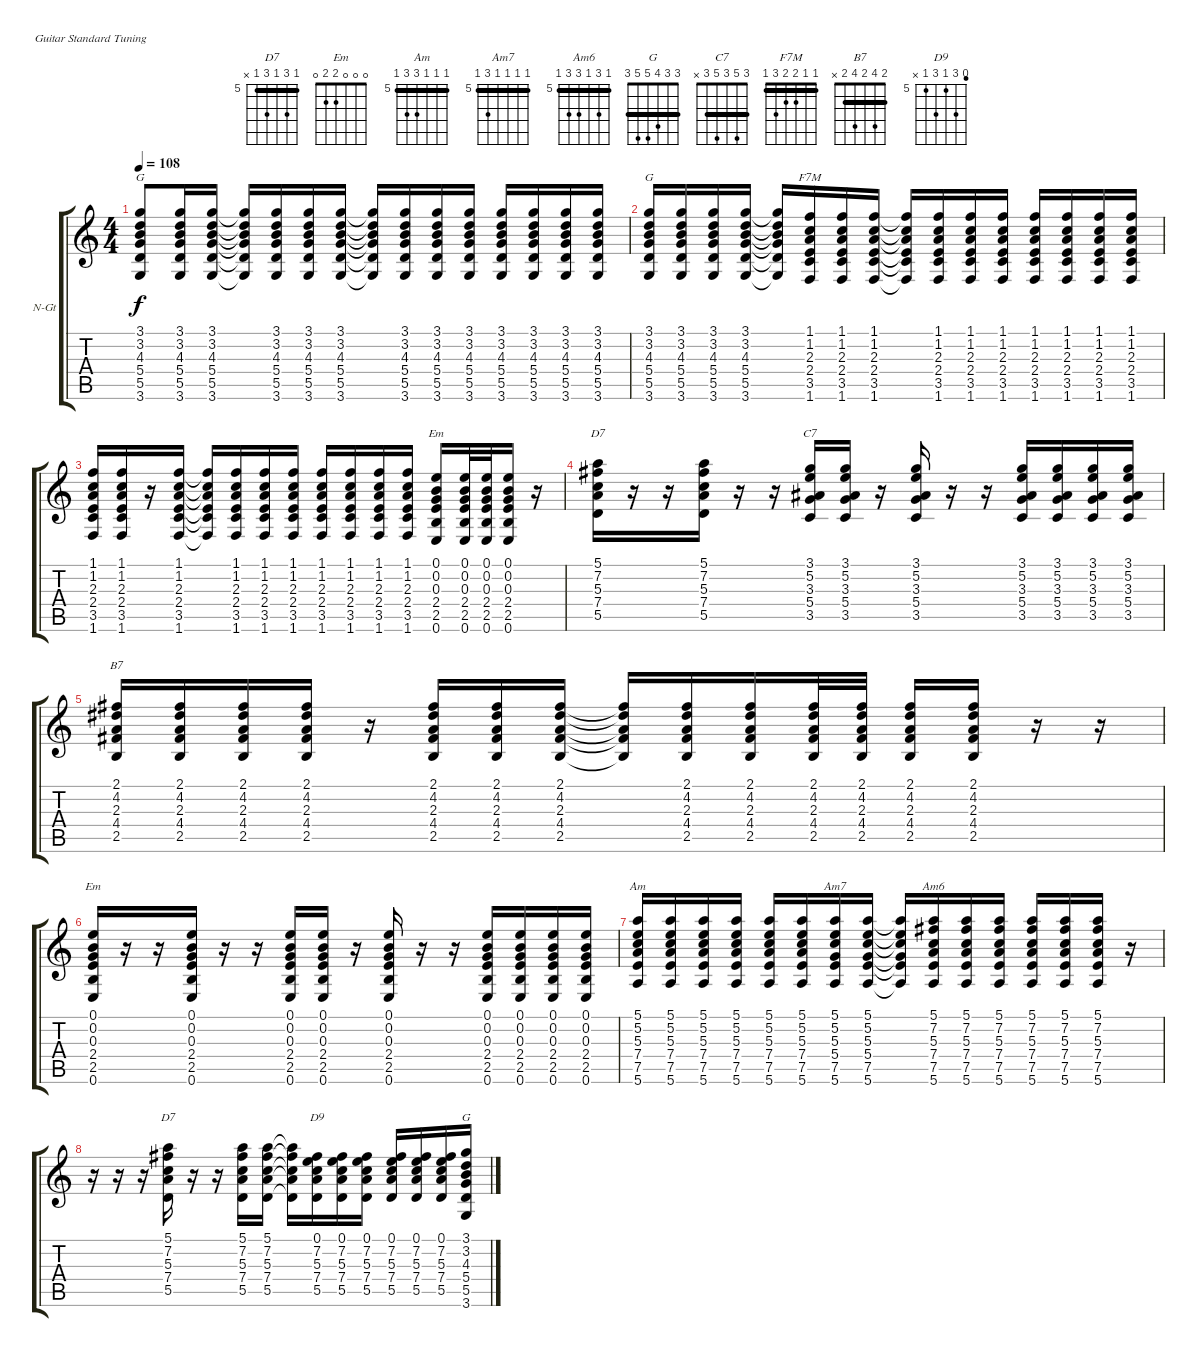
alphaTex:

\bracketExtendMode groupsimilarinstruments
\firstSystemTrackNameOrientation horizontal
\otherSystemsTrackNameOrientation horizontal
\track ("Paco" "N-Gt") {instrument acousticguitarnylon}
\staff {score tabs}
\tuning (E4 B3 G3 D3 A2 E2)
\chord ("D7" 5 7 5 7 5 x) {firstfret 5 showfingering false barre (5 5)}
\chord ("Em" 0 0 0 2 2 0) {showfingering false}
\chord ("Am" 5 5 5 7 7 5) {firstfret 5 showfingering false barre (5 5 5)}
\chord ("Am7" 5 5 5 5 7 5) {firstfret 5 showfingering false barre (5 5 5 5)}
\chord ("Am6" 5 7 5 7 7 5) {firstfret 5 showfingering false barre (5 5)}
\chord ("G" 3 3 4 5 5 3) {showfingering false barre (3 3)}
\chord ("C7" 3 5 3 5 3 x) {showfingering false barre (3 3)}
\chord ("F7M" 1 1 2 2 3 1) {showfingering false barre (1 1)}
\chord ("B7" 2 4 2 4 2 x) {showfingering false barre (2 2)}
\chord ("D9" 4 7 5 7 5 x) {firstfret 5 showfingering false}
\ts (4 4)
\tempo 108
\clef g2
\ks c
(3.1 3.2 4.3 5.4 5.5 3.6).8{ch "G" dy f} (3.1 3.2 4.3 5.4 5.5 3.6).16 (3.1 3.2 4.3 5.4 5.5 3.6).16 (3.1{t} 3.2{t} 4.3{t} 5.4{t} 5.5{t} 3.6{t}).16 (3.1 3.2 4.3 5.4 5.5 3.6).16 (3.1 3.2 4.3 5.4 5.5 3.6).16 (3.1 3.2 4.3 5.4 5.5 3.6).16 (3.1{t} 3.2{t} 4.3{t} 5.4{t} 5.5{t} 3.6{t}).16 (3.1 3.2 4.3 5.4 5.5 3.6).16 (3.1 3.2 4.3 5.4 5.5 3.6).16 (3.1 3.2 4.3 5.4 5.5 3.6).16 (3.1 3.2 4.3 5.4 5.5 3.6).16 (3.1 3.2 4.3 5.4 5.5 3.6).16 (3.1 3.2 4.3 5.4 5.5 3.6).16 (3.1 3.2 4.3 5.4 5.5 3.6).16 |
(3.1 3.2 4.3 5.4 5.5 3.6).16{ch "G"} (3.1 3.2 4.3 5.4 5.5 3.6).16 (3.1 3.2 4.3 5.4 5.5 3.6).16 (3.1 3.2 4.3 5.4 5.5 3.6).16 (3.1{t} 3.2{t} 4.3{t} 5.4{t} 5.5{t} 3.6{t}).16 (1.1 1.2 2.3 2.4 3.5 1.6).16{ch "F7M"} (1.1 1.2 2.3 2.4 3.5 1.6).16 (1.1 1.2 2.3 2.4 3.5 1.6).16 (1.1{t} 1.2{t} 2.3{t} 2.4{t} 3.5{t} 1.6{t}).16 (1.1 1.2 2.3 2.4 3.5 1.6).16 (1.1 1.2 2.3 2.4 3.5 1.6).16 (1.1 1.2 2.3 2.4 3.5 1.6).16 (1.1 1.2 2.3 2.4 3.5 1.6).16 (1.1 1.2 2.3 2.4 3.5 1.6).16 (1.1 1.2 2.3 2.4 3.5 1.6).16 (1.1 1.2 2.3 2.4 3.5 1.6).16 |
(1.1 1.2 2.3 2.4 3.5 1.6).16 (1.1 1.2 2.3 2.4 3.5 1.6).16 r.16 (1.1 1.2 2.3 2.4 3.5 1.6).16 (1.1{t} 1.2{t} 2.3{t} 2.4{t} 3.5{t} 1.6{t}).16 (1.1 1.2 2.3 2.4 3.5 1.6).16 (1.1 1.2 2.3 2.4 3.5 1.6).16 (1.1 1.2 2.3 2.4 3.5 1.6).16 (1.1 1.2 2.3 2.4 3.5 1.6).16 (1.1 1.2 2.3 2.4 3.5 1.6).16 (1.1 1.2 2.3 2.4 3.5 1.6).16 (1.1 1.2 2.3 2.4 3.5 1.6).16 (0.1 0.2 0.3 2.4 2.5 0.6).16{ch "Em"} (0.1 0.2 0.3 2.4 2.5 0.6).32 (0.1 0.2 0.3 2.4 2.5 0.6).32 (0.1 0.2 0.3 2.4 2.5 0.6).16 r.16 |
(5.1 7.2 5.3 7.4 5.5).16{ch "D7"} r.16 r.16 (5.1 7.2 5.3 7.4 5.5).16 r.16 r.16 (3.1 5.2 3.3 5.4 3.5).16{ch "C7"} (3.1 5.2 3.3 5.4 3.5).16 r.16 (3.1 5.2 3.3 5.4 3.5).16 r.16 r.16 (3.1 5.2 3.3 5.4 3.5).16 (3.1 5.2 3.3 5.4 3.5).16 (3.1 5.2 3.3 5.4 3.5).16 (3.1 5.2 3.3 5.4 3.5).16 |
(2.1 4.2 2.3 4.4 2.5).16{ch "B7"} (2.1 4.2 2.3 4.4 2.5).16 (2.1 4.2 2.3 4.4 2.5).16 (2.1 4.2 2.3 4.4 2.5).16 r.16 (2.1 4.2 2.3 4.4 2.5).16 (2.1 4.2 2.3 4.4 2.5).16 (2.1 4.2 2.3 4.4 2.5).16 (2.1{t} 4.2{t} 2.3{t} 4.4{t} 2.5{t}).16 (2.1 4.2 2.3 4.4 2.5).16 (2.1 4.2 2.3 4.4 2.5).16 (2.1 4.2 2.3 4.4 2.5).32 (2.1 4.2 2.3 4.4 2.5).32 (2.1 4.2 2.3 4.4 2.5).16 (2.1 4.2 2.3 4.4 2.5).16 r.16 r.16 |
(0.1 0.2 0.3 2.4 2.5 0.6).16{ch "Em"} r.16 r.16 (0.1 0.2 0.3 2.4 2.5 0.6).16 r.16 r.16 (0.1 0.2 0.3 2.4 2.5 0.6).16 (0.1 0.2 0.3 2.4 2.5 0.6).16 r.16 (0.1 0.2 0.3 2.4 2.5 0.6).16 r.16 r.16 (0.1 0.2 0.3 2.4 2.5 0.6).16 (0.1 0.2 0.3 2.4 2.5 0.6).16 (0.1 0.2 0.3 2.4 2.5 0.6).16 (0.1 0.2 0.3 2.4 2.5 0.6).16 |
(5.1 5.2 5.3 7.4 7.5 5.6).16{ch "Am"} (5.1 5.2 5.3 7.4 7.5 5.6).16 (5.1 5.2 5.3 7.4 7.5 5.6).16 (5.1 5.2 5.3 7.4 7.5 5.6).16 (5.1 5.2 5.3 7.4 7.5 5.6).16 (5.1 5.2 5.3 7.4 7.5 5.6).16 (5.1 5.2 5.3 5.4 7.5 5.6).16{ch "Am7"} (5.1 5.2 5.3 5.4 7.5 5.6).16 (5.1{t} 5.2{t} 5.3{t} 5.4{t} 7.5{t} 5.6{t}).16 (5.1 7.2 5.3 7.4 7.5 5.6).16{ch "Am6"} (5.1 7.2 5.3 7.4 7.5 5.6).16 (5.1 7.2 5.3 7.4 7.5 5.6).16 (5.1 7.2 5.3 7.4 7.5 5.6).16 (5.1 7.2 5.3 7.4 7.5 5.6).16 (5.1 7.2 5.3 7.4 7.5 5.6).16 r.16 |
r.16 r.16 r.16 (5.1 7.2 5.3 7.4 5.5).16{ch "D7"} r.16 r.16 (5.1 7.2 5.3 7.4 5.5).16 (5.1 7.2 5.3 7.4 5.5).16 (5.1{t} 7.2{t} 5.3{t} 7.4{t} 5.5{t}).16 (0.1 7.2 5.3 7.4 5.5).16{ch "D9"} (0.1 7.2 5.3 7.4 5.5).16 (0.1 7.2 5.3 7.4 5.5).16 (0.1 7.2 5.3 7.4 5.5).16 (0.1 7.2 5.3 7.4 5.5).16 (0.1 7.2 5.3 7.4 5.5).16 (3.1 3.2 4.3 5.4 5.5 3.6).16{ch "G"}
